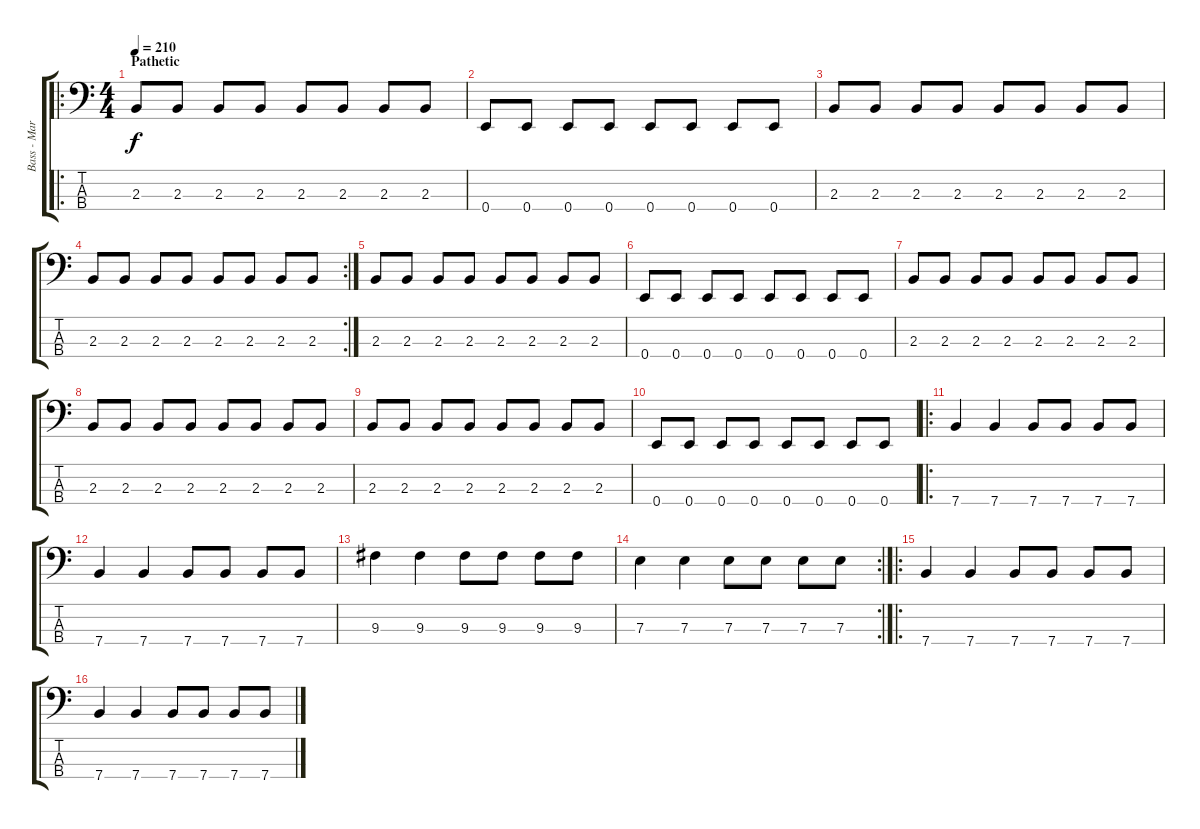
\track ("Bass - Mark Allan Hoppus" "Bass - Mar") {instrument electricbasspick}
\staff {score tabs}
\tuning (G2 D2 A1 E1) {hide}
\ro
\ts (4 4)
\section ("" "Pathetic")
\tempo 210
\clef f4
\ks c
2.3.8{dy f} 2.3.8 2.3.8 2.3.8 2.3.8 2.3.8 2.3.8 2.3.8 |
0.4.8 0.4.8 0.4.8 0.4.8 0.4.8 0.4.8 0.4.8 0.4.8 |
2.3.8 2.3.8 2.3.8 2.3.8 2.3.8 2.3.8 2.3.8 2.3.8 |
\rc 2
2.3.8 2.3.8 2.3.8 2.3.8 2.3.8 2.3.8 2.3.8 2.3.8 |
2.3.8 2.3.8 2.3.8 2.3.8 2.3.8 2.3.8 2.3.8 2.3.8 |
0.4.8 0.4.8 0.4.8 0.4.8 0.4.8 0.4.8 0.4.8 0.4.8 |
2.3.8 2.3.8 2.3.8 2.3.8 2.3.8 2.3.8 2.3.8 2.3.8 |
2.3.8 2.3.8 2.3.8 2.3.8 2.3.8 2.3.8 2.3.8 2.3.8 |
2.3.8 2.3.8 2.3.8 2.3.8 2.3.8 2.3.8 2.3.8 2.3.8 |
0.4.8 0.4.8 0.4.8 0.4.8 0.4.8 0.4.8 0.4.8 0.4.8 |
\ro
7.4.4 7.4.4 7.4.8 7.4.8 7.4.8 7.4.8 |
7.4.4 7.4.4 7.4.8 7.4.8 7.4.8 7.4.8 |
9.3.4 9.3.4 9.3.8 9.3.8 9.3.8 9.3.8 |
\rc 2
7.3.4 7.3.4 7.3.8 7.3.8 7.3.8 7.3.8 |
\ro
7.4.4 7.4.4 7.4.8 7.4.8 7.4.8 7.4.8 |
7.4.4 7.4.4 7.4.8 7.4.8 7.4.8 7.4.8
